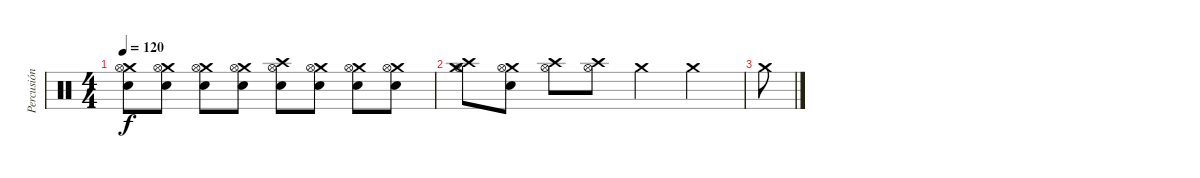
\track ("Percusión" "Percusión") {instrument percussion}
\staff {score}
\articulation defaults
\ts (4 4)
\tempo 120
\clef neutral
\ks c
("Crash medium (hit)" "Hi-Hat (open)" "Electric Snare (hit)").8{dy f} ("Crash medium (hit)" "Hi-Hat (open)" "Electric Snare (hit)").8 ("Crash medium (hit)" "Hi-Hat (open)" "Electric Snare (hit)").8 ("Crash medium (hit)" "Hi-Hat (open)" "Electric Snare (hit)").8 ("Crash high (hit)" "Hi-Hat (open)" "Electric Snare (hit)").8 ("Crash medium (hit)" "Hi-Hat (open)" "Electric Snare (hit)").8 ("Crash medium (hit)" "Hi-Hat (open)" "Electric Snare (hit)").8 ("Crash medium (hit)" "Hi-Hat (open)" "Electric Snare (hit)").8 |
("Crash medium (hit)" "Crash high (hit)" "Hi-Hat (open)").8 ("Crash medium (hit)" "Hi-Hat (open)" "Electric Snare (hit)").8 ("Crash high (hit)" "Hi-Hat (open)").8 ("Crash high (hit)" "Hi-Hat (open)").8 "Crash medium (hit)".4 "Crash medium (hit)".4 |
"Crash medium (hit)".8
